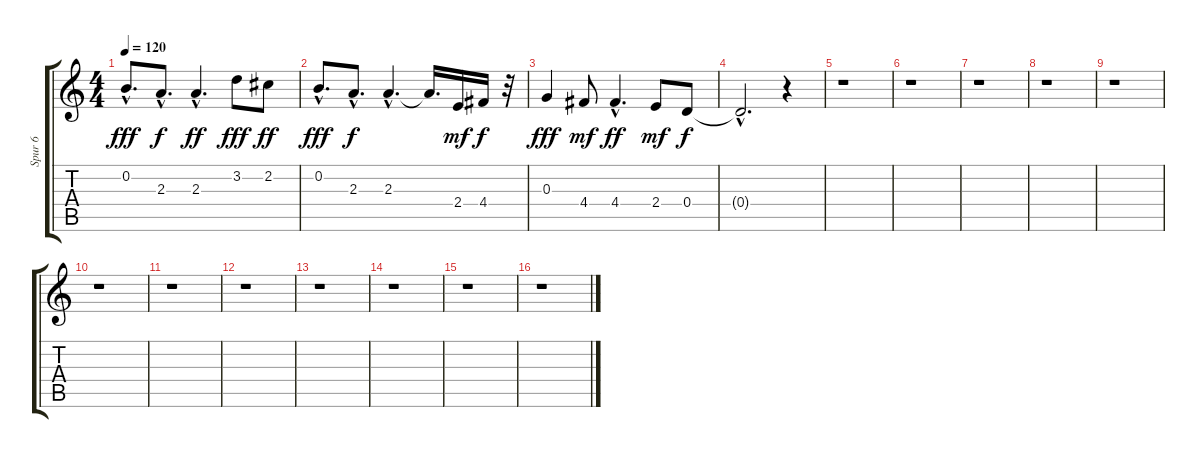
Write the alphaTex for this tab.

\track ("Spur 6" "Spur 6") {instrument acousticguitarnylon}
\staff {score tabs}
\tuning (E4 B3 G3 D3 A2 E2) {hide}
\ts (4 4)
\tempo 120
\clef g2
\ks c
0.2{hac}.8{d dy fff} 2.3{hac}.8{d dy f} 2.3{hac}.4{d dy ff} 3.2.8{dy fff} 2.2.8{dy ff} |
0.2{hac}.8{d dy fff} 2.3{hac}.8{d dy f} 2.3{hac}.4{d} 2.3{t}.16{d} 2.4.16{dy mf} 4.4.16{dy f} r.32 |
0.3.4{dy fff} 4.4.8{dy mf} 4.4{hac}.4{d dy ff} 2.4.8{dy mf} 0.4.8{dy f} |
0.4{hac t}.2{d} r.4 |
r.1 |
r.1 |
r.1 |
r.1 |
r.1 |
r.1 |
r.1 |
r.1 |
r.1 |
r.1 |
r.1 |
r.1
